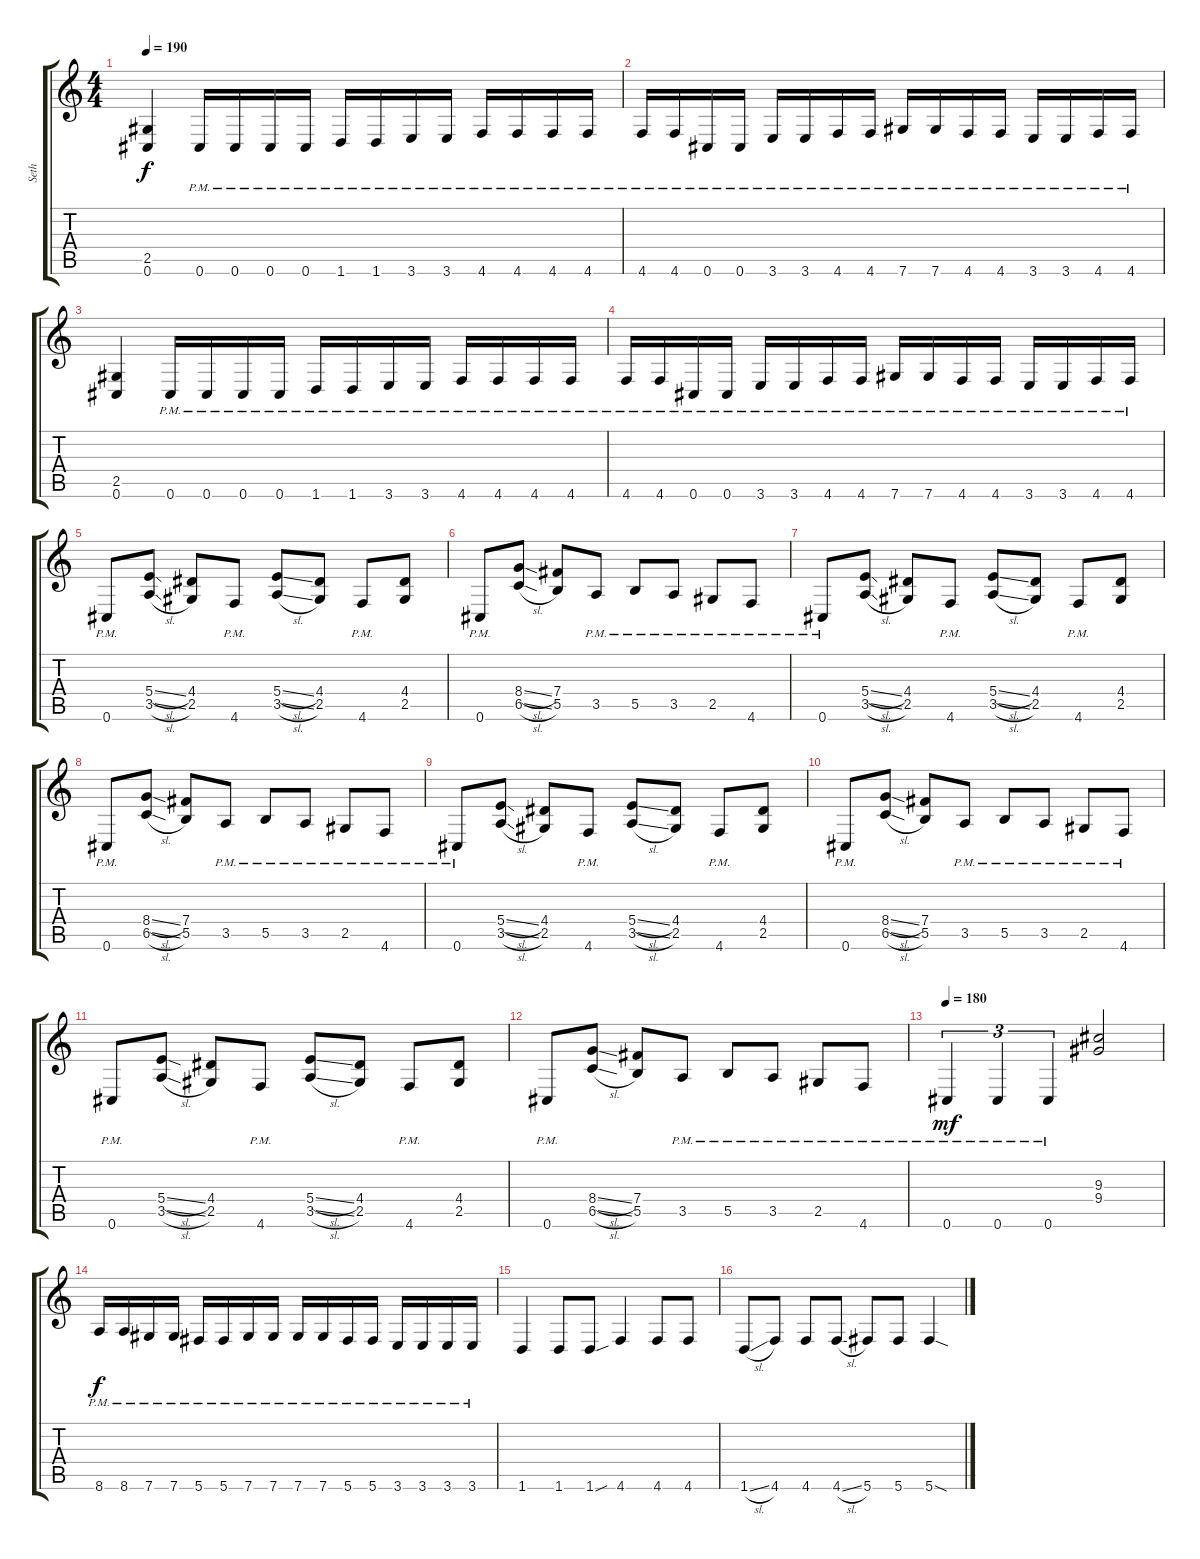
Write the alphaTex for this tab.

\track ("Seth" "Seth") {instrument distortionguitar}
\staff {score tabs}
\tuning (Db4 Ab3 E3 B2 Gb2 Db2) {hide}
\ts (4 4)
\tempo 190
\clef g2
\ks c
(2.5 0.6).4{dy f} 0.6{pm}.16 0.6{pm}.16 0.6{pm}.16 0.6{pm}.16 1.6{pm}.16 1.6{pm}.16 3.6{pm}.16 3.6{pm}.16 4.6{pm}.16 4.6{pm}.16 4.6{pm}.16 4.6{pm}.16 |
4.6{pm}.16 4.6{pm}.16 0.6{pm}.16 0.6{pm}.16 3.6{pm}.16 3.6{pm}.16 4.6{pm}.16 4.6{pm}.16 7.6{pm}.16 7.6{pm}.16 4.6{pm}.16 4.6{pm}.16 3.6{pm}.16 3.6{pm}.16 4.6{pm}.16 4.6{pm}.16 |
(2.5 0.6).4 0.6{pm}.16 0.6{pm}.16 0.6{pm}.16 0.6{pm}.16 1.6{pm}.16 1.6{pm}.16 3.6{pm}.16 3.6{pm}.16 4.6{pm}.16 4.6{pm}.16 4.6{pm}.16 4.6{pm}.16 |
4.6{pm}.16 4.6{pm}.16 0.6{pm}.16 0.6{pm}.16 3.6{pm}.16 3.6{pm}.16 4.6{pm}.16 4.6{pm}.16 7.6{pm}.16 7.6{pm}.16 4.6{pm}.16 4.6{pm}.16 3.6{pm}.16 3.6{pm}.16 4.6{pm}.16 4.6{pm}.16 |
0.6{pm}.8 (5.4{sl} 3.5{sl}).8 (4.4 2.5).8 4.6{pm}.8 (5.4{sl} 3.5{sl}).8 (4.4 2.5).8 4.6{pm}.8 (4.4 2.5).8 |
0.6{pm}.8 (8.4{sl} 6.5{sl}).8 (7.4 5.5).8 3.5{pm}.8 5.5{pm}.8 3.5{pm}.8 2.5{pm}.8 4.6{pm}.8 |
0.6{pm}.8 (5.4{sl} 3.5{sl}).8 (4.4 2.5).8 4.6{pm}.8 (5.4{sl} 3.5{sl}).8 (4.4 2.5).8 4.6{pm}.8 (4.4 2.5).8 |
0.6{pm}.8 (8.4{sl} 6.5{sl}).8 (7.4 5.5).8 3.5{pm}.8 5.5{pm}.8 3.5{pm}.8 2.5{pm}.8 4.6{pm}.8 |
0.6{pm}.8 (5.4{sl} 3.5{sl}).8 (4.4 2.5).8 4.6{pm}.8 (5.4{sl} 3.5{sl}).8 (4.4 2.5).8 4.6{pm}.8 (4.4 2.5).8 |
0.6{pm}.8 (8.4{sl} 6.5{sl}).8 (7.4 5.5).8 3.5{pm}.8 5.5{pm}.8 3.5{pm}.8 2.5{pm}.8 4.6{pm}.8 |
0.6{pm}.8 (5.4{sl} 3.5{sl}).8 (4.4 2.5).8 4.6{pm}.8 (5.4{sl} 3.5{sl}).8 (4.4 2.5).8 4.6{pm}.8 (4.4 2.5).8 |
0.6{pm}.8 (8.4{sl} 6.5{sl}).8 (7.4 5.5).8 3.5{pm}.8 5.5{pm}.8 3.5{pm}.8 2.5{pm}.8 4.6{pm}.8 |
\tempo 180
0.6{pm}.4{tu (3 2) dy mf} 0.6{pm}.4{tu (3 2)} 0.6{pm}.4{tu (3 2)} (9.3 9.4).2 |
8.6{pm}.16{dy f} 8.6{pm}.16 7.6{pm}.16 7.6{pm}.16 5.6{pm}.16 5.6{pm}.16 7.6{pm}.16 7.6{pm}.16 7.6{pm}.16 7.6{pm}.16 5.6{pm}.16 5.6{pm}.16 3.6{pm}.16 3.6{pm}.16 3.6{pm}.16 3.6{pm}.16 |
1.6.4 1.6.8 1.6{sou}.8 4.6.4 4.6.8 4.6.8 |
1.6{sl}.8 4.6.8 4.6.8 4.6{sl}.8 5.6.8 5.6.8 5.6{sod}.4
